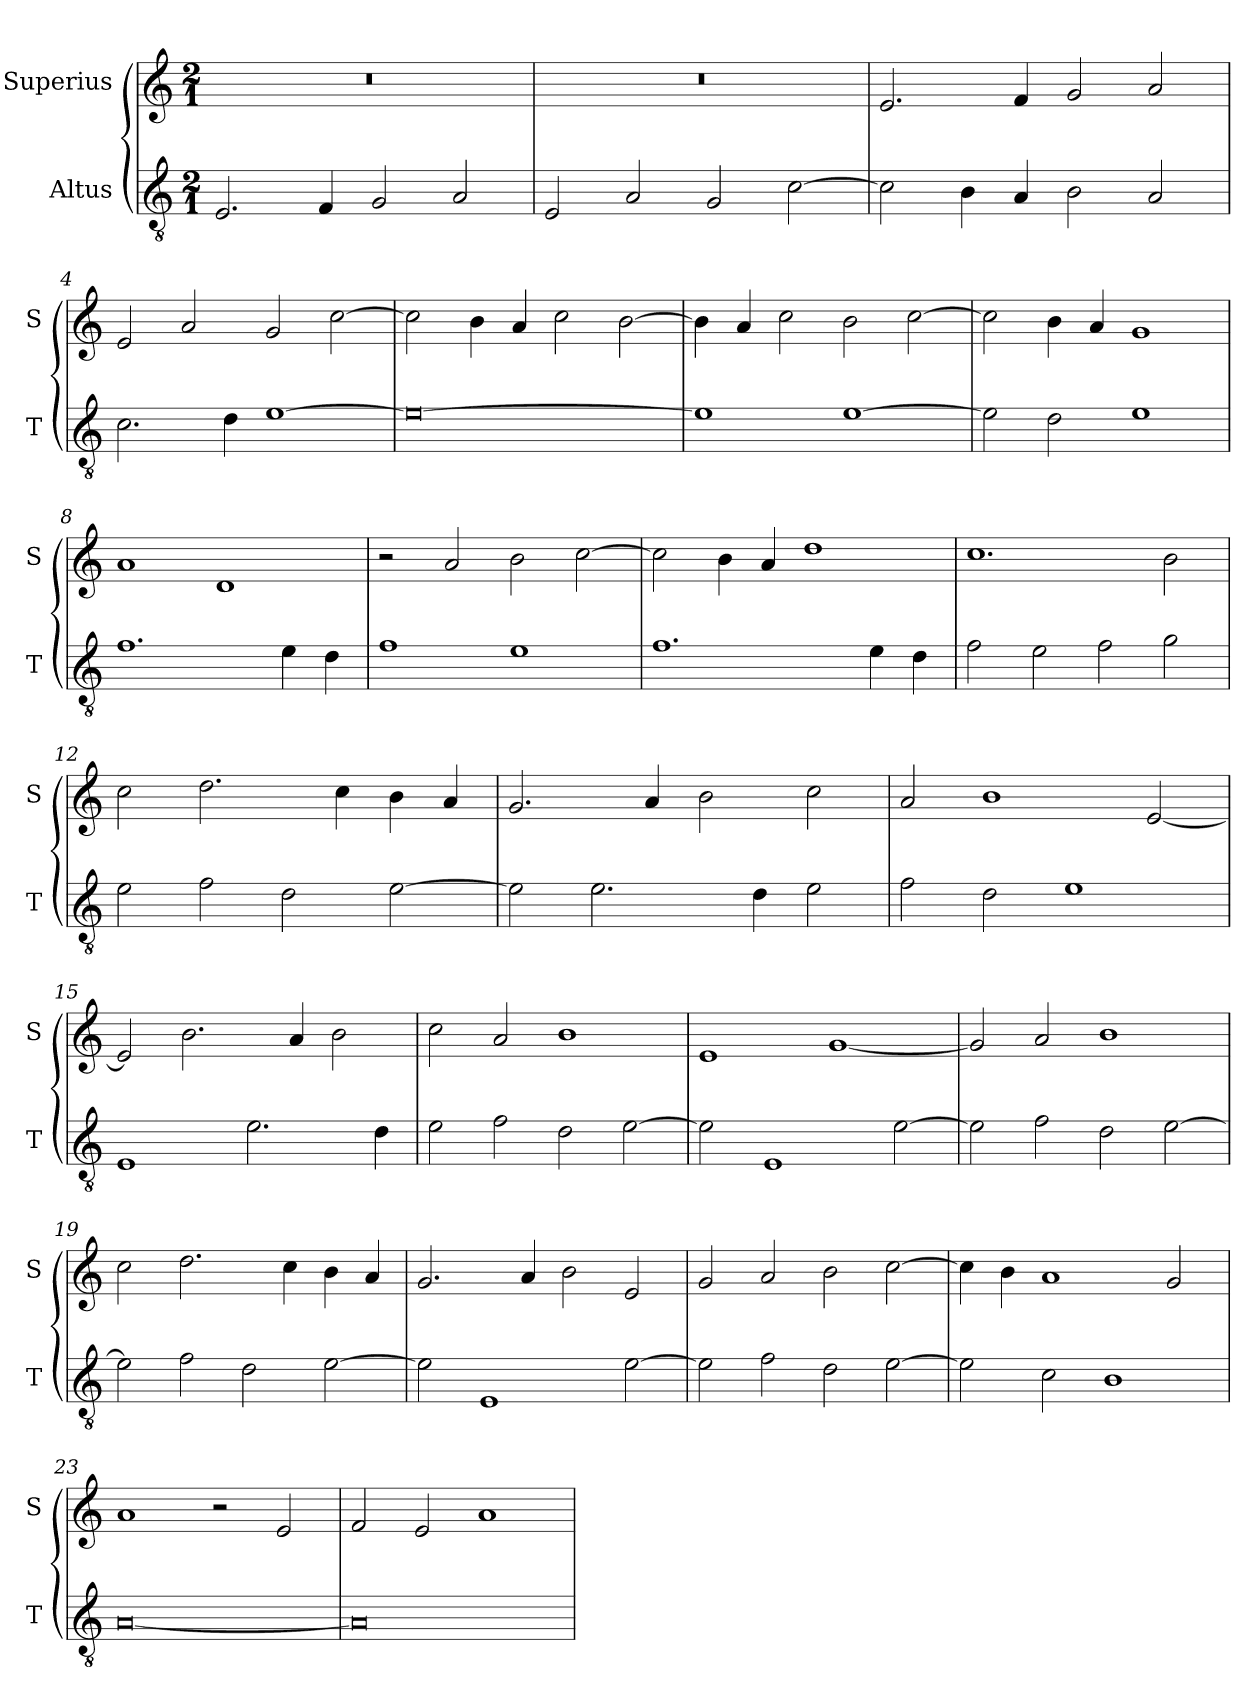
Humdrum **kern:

**kern	**kern
*part2	*part1
*staff2	*staff1
*I"Altus	*I"Superius
*I'T	*I'S
*clefGv2	*clefG2
*ITrd7c12	*
*k[]	*k[]
*M2/1	*M2/1
=1	=1
2.EE/	0r
4FF/	.
2GG/	.
2AA/	.
=2	=2
2EE/	0r
2AA/	.
2GG/	.
[2C\	.
=3	=3
2C\]	2.e/
4BB\	.
4AA/	4f/
2BB\	2g/
2AA/	2a/
!!LO:LB:g=z
=4	=4
2.C\	2e/
.	2a/
4D\	.
[1E	2g/
.	[2cc\
=5	=5
0E_	2cc\]
.	4b\
.	4a/
.	2cc\
.	[2b\
=6	=6
1E]	4b\]
.	4a/
.	2cc\
[1E	2b\
.	[2cc\
=7	=7
2E\]	2cc\]
2D\	4b\
.	4a/
1E	1g
!!LO:LB:g=z
=8	=8
1.F	1a
.	1d
4E\	.
4D\	.
=9	=9
1F	2r
.	2a/
1E	2b\
.	[2cc\
=10	=10
1.F	2cc\]
.	4b\
.	4a/
.	1dd
4E\	.
4D\	.
=11	=11
2F\	1.cc
2E\	.
2F\	.
2G\	2b\
!!LO:LB:g=z
=12	=12
2E\	2cc\
2F\	2.dd\
2D\	.
.	4cc\
[2E\	4b\
.	4a/
=13	=13
2E\]	2.g/
2.E\	.
.	4a/
.	2b\
4D\	.
2E\	2cc\
=14	=14
2F\	2a/
2D\	1b
1E	.
.	[2e/
=15	=15
1EE	2e/]
.	2.b\
2.E\	.
.	4a/
.	2b\
4D\	.
!!LO:LB:g=z
=16	=16
2E\	2cc\
2F\	2a/
2D\	1b
[2E\	.
=17	=17
2E\]	1e
1EE	.
.	[1g
[2E\	.
=18	=18
2E\]	2g/]
2F\	2a/
2D\	1b
[2E\	.
=19	=19
2E\]	2cc\
2F\	2.dd\
2D\	.
.	4cc\
[2E\	4b\
.	4a/
!!LO:PB:g=z
=20	=20
2E\]	2.g/
1EE	.
.	4a/
.	2b\
[2E\	2e/
=21	=21
2E\]	2g/
2F\	2a/
2D\	2b\
[2E\	[2cc\
=22	=22
2E\]	4cc\]
.	4b\
2C\	1a
1BB	.
.	2g/
=23	=23
[0AA	1a
.	2r
.	2e/
!!LO:LB:g=z
=24	=24
0AA]	2f/
.	2e/
.	1a
=	=
*-	*-
